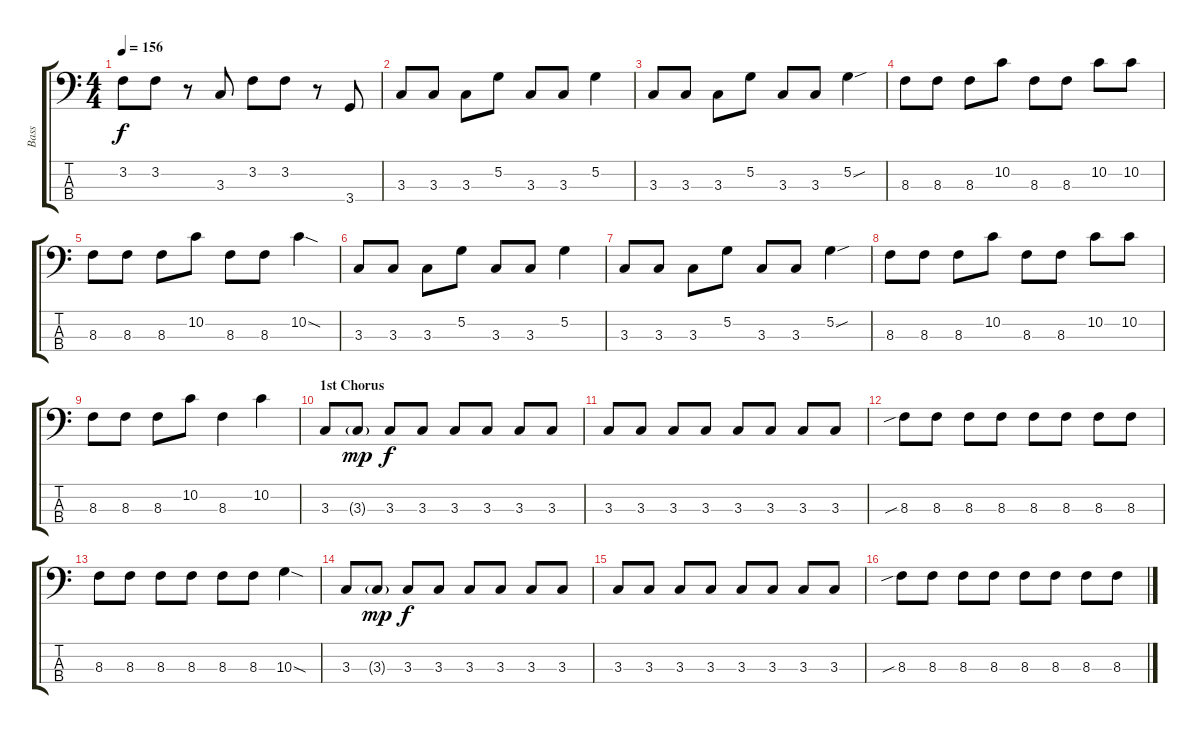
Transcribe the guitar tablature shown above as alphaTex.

\track ("Bass" "Bass") {instrument electricbassfinger}
\staff {score tabs}
\tuning (G2 D2 A1 E1) {hide}
\ts (4 4)
\tempo 156
\clef f4
\ks c
3.2.8{dy f} 3.2.8 r.8 3.3.8 3.2.8 3.2.8 r.8 3.4.8 |
3.3.8 3.3.8 3.3.8 5.2.8 3.3.8 3.3.8 5.2.4 |
3.3.8 3.3.8 3.3.8 5.2.8 3.3.8 3.3.8 5.2{sou}.4 |
8.3.8 8.3.8 8.3.8 10.2.8 8.3.8 8.3.8 10.2.8 10.2.8 |
8.3.8 8.3.8 8.3.8 10.2.8 8.3.8 8.3.8 10.2{sod}.4 |
3.3.8 3.3.8 3.3.8 5.2.8 3.3.8 3.3.8 5.2.4 |
3.3.8 3.3.8 3.3.8 5.2.8 3.3.8 3.3.8 5.2{sou}.4 |
8.3.8 8.3.8 8.3.8 10.2.8 8.3.8 8.3.8 10.2.8 10.2.8 |
8.3.8 8.3.8 8.3.8 10.2.8 8.3.4 10.2.4 |
\section ("" "1st Chorus")
3.3.8 3.3{g}.8{dy mp} 3.3.8{dy f} 3.3.8 3.3.8 3.3.8 3.3.8 3.3.8 |
3.3.8 3.3.8 3.3.8 3.3.8 3.3.8 3.3.8 3.3.8 3.3.8 |
8.3{sib}.8 8.3.8 8.3.8 8.3.8 8.3.8 8.3.8 8.3.8 8.3.8 |
8.3.8 8.3.8 8.3.8 8.3.8 8.3.8 8.3.8 10.3{sod}.4 |
3.3.8 3.3{g}.8{dy mp} 3.3.8{dy f} 3.3.8 3.3.8 3.3.8 3.3.8 3.3.8 |
3.3.8 3.3.8 3.3.8 3.3.8 3.3.8 3.3.8 3.3.8 3.3.8 |
8.3{sib}.8 8.3.8 8.3.8 8.3.8 8.3.8 8.3.8 8.3.8 8.3.8
